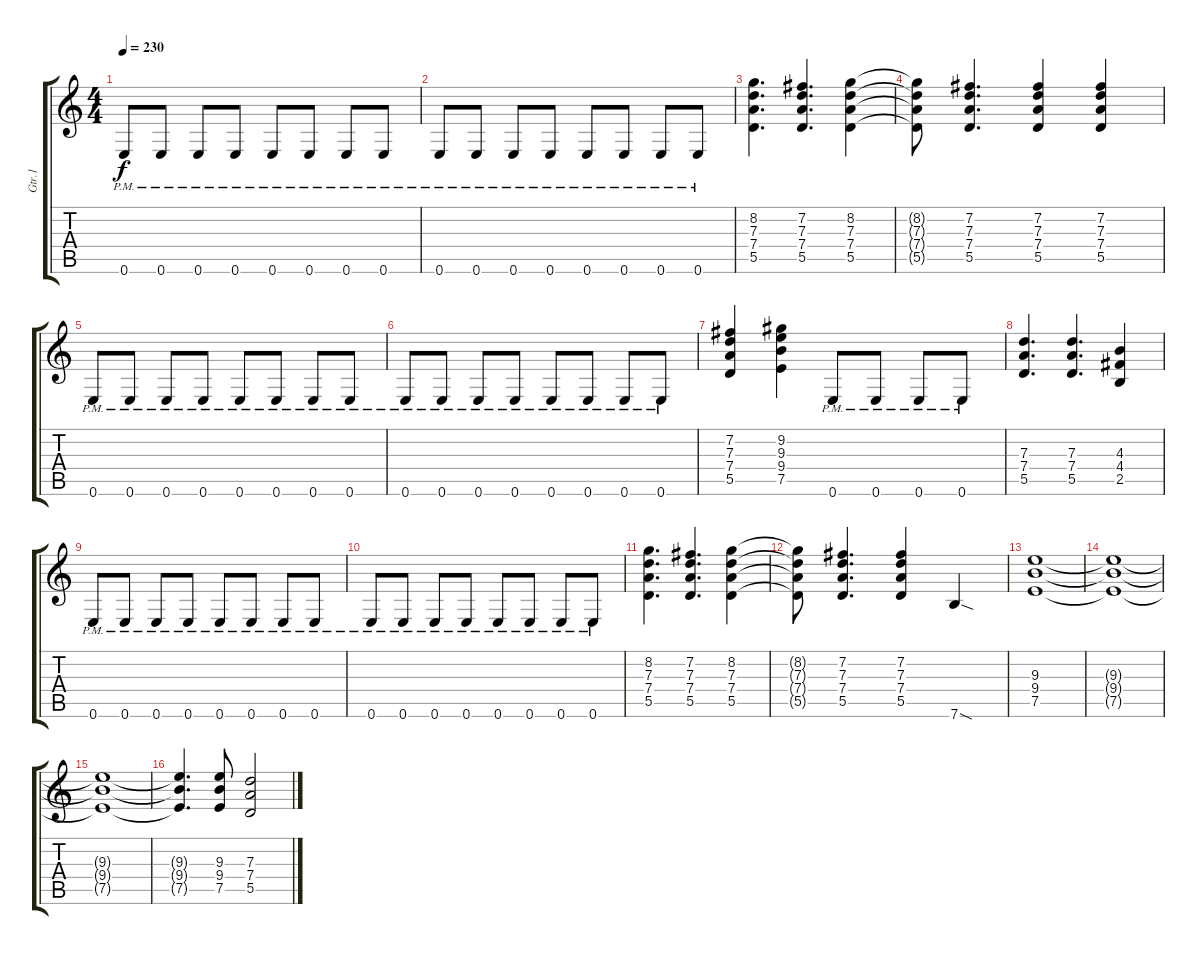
\track ("Gtr.1" "Gtr.1") {instrument overdrivenguitar}
\staff {score tabs}
\tuning (E4 B3 G3 D3 A2 E2) {hide}
\ts (4 4)
\tempo 230
\clef g2
\ks c
0.6{pm}.8{dy f} 0.6{pm}.8 0.6{pm}.8 0.6{pm}.8 0.6{pm}.8 0.6{pm}.8 0.6{pm}.8 0.6{pm}.8 |
0.6{pm}.8 0.6{pm}.8 0.6{pm}.8 0.6{pm}.8 0.6{pm}.8 0.6{pm}.8 0.6{pm}.8 0.6{pm}.8 |
(8.2 7.3 7.4 5.5).4{d} (7.2 7.3 7.4 5.5).4{d} (8.2 7.3 7.4 5.5).4 |
(8.2{t} 7.3{t} 7.4{t} 5.5{t}).8 (7.2 7.3 7.4 5.5).4{d} (7.2 7.3 7.4 5.5).4 (7.2 7.3 7.4 5.5).4 |
0.6{pm}.8 0.6{pm}.8 0.6{pm}.8 0.6{pm}.8 0.6{pm}.8 0.6{pm}.8 0.6{pm}.8 0.6{pm}.8 |
0.6{pm}.8 0.6{pm}.8 0.6{pm}.8 0.6{pm}.8 0.6{pm}.8 0.6{pm}.8 0.6{pm}.8 0.6{pm}.8 |
(7.2 7.3 7.4 5.5).4 (9.2 9.3 9.4 7.5).4 0.6{pm}.8 0.6{pm}.8 0.6{pm}.8 0.6{pm}.8 |
(7.3 7.4 5.5).4{d} (7.3 7.4 5.5).4{d} (4.3 4.4 2.5).4 |
0.6{pm}.8 0.6{pm}.8 0.6{pm}.8 0.6{pm}.8 0.6{pm}.8 0.6{pm}.8 0.6{pm}.8 0.6{pm}.8 |
0.6{pm}.8 0.6{pm}.8 0.6{pm}.8 0.6{pm}.8 0.6{pm}.8 0.6{pm}.8 0.6{pm}.8 0.6{pm}.8 |
(8.2 7.3 7.4 5.5).4{d} (7.2 7.3 7.4 5.5).4{d} (8.2 7.3 7.4 5.5).4 |
(8.2{t} 7.3{t} 7.4{t} 5.5{t}).8 (7.2 7.3 7.4 5.5).4{d} (7.2 7.3 7.4 5.5).4 7.6{sod}.4 |
(9.3 9.4 7.5).1 |
(9.3{t} 9.4{t} 7.5{t}).1 |
(9.3{t} 9.4{t} 7.5{t}).1 |
(9.3{t} 9.4{t} 7.5{t}).4{d} (9.3 9.4 7.5).8 (7.3 7.4 5.5).2
